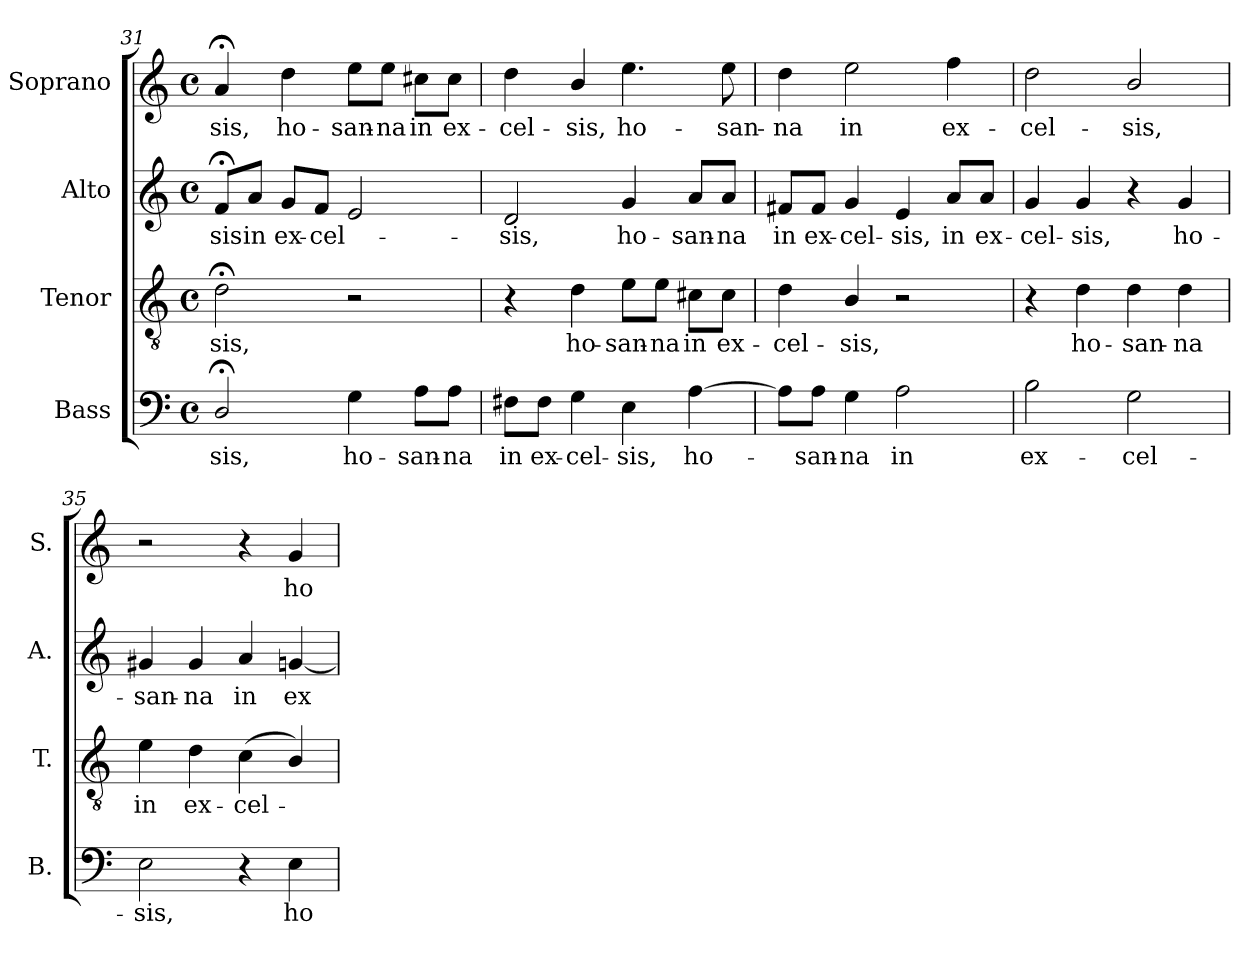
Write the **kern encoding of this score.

**kern	**text	**kern	**text	**kern	**text	**kern	**text
*part4	*part4	*part3	*part3	*part2	*part2	*part1	*part1
*staff4	*staff4	*staff3	*staff3	*staff2	*staff2	*staff1	*staff1
*I"Bass	*	*I"Tenor	*	*I"Alto	*	*I"Soprano	*
*I'B.	*	*I'T.	*	*I'A.	*	*I'S.	*
*clefF4	*	*clefGv2	*	*clefG2	*	*clefG2	*
*	*	*ITrd7c12	*	*	*	*	*
*k[]	*	*k[]	*	*k[]	*	*k[]	*
*C:	*	*C:	*	*C:	*	*C:	*
*M4/4	*	*M4/4	*	*M4/4	*	*M4/4	*
*met(c)	*	*met(c)	*	*met(c)	*	*met(c)	*
=31	=31	=31	=31	=31	=31	=31	=31
!	!LO:LY:b:color=#000000	!	!	!	!	!	!
!	!	!	!LO:LY:b:color=#000000	!	!	!	!
!	!	!	!	!	!LO:LY:b:color=#000000	!	!
!	!	!	!	!	!	!	!LO:LY:b:color=#000000
2D;i/	-sis,	2D;i\	-sis,	8f;i/L	-sis	4a;i/	-sis,
!	!	!	!	!	!LO:LY:b:color=#000000	!	!
.	.	.	.	8ai/J	in	.	.
!	!	!	!	!	!LO:LY:b:color=#000000	!	!
!	!	!	!	!	!	!	!LO:LY:b:color=#000000
.	.	.	.	8gi/L	ex-	4ddi\	ho-
!	!	!	!	!	!LO:LY:b:color=#000000	!	!
.	.	.	.	8fi/J	-cel-	.	.
!	!LO:LY:b:color=#000000	!	!	!	!	!	!
!	!	!	!	!	!	!	!LO:LY:b:color=#000000
4Gi\	ho-	2r	.	2ei/	.	8eei\L	-san-
!	!	!	!	!	!	!	!LO:LY:b:color=#000000
.	.	.	.	.	.	8eei\J	-na
!	!LO:LY:b:color=#000000	!	!	!	!	!	!
!	!	!	!	!	!	!	!LO:LY:b:color=#000000
8Ai\L	-san-	.	.	.	.	8cc#Xi\L	in
!	!LO:LY:b:color=#000000	!	!	!	!	!	!
!	!	!	!	!	!	!	!LO:LY:b:color=#000000
8Ai\J	-na	.	.	.	.	8cc#i\J	ex-
=32	=32	=32	=32	=32	=32	=32	=32
!	!LO:LY:b:color=#000000	!	!	!	!	!	!
!	!	!	!	!	!LO:LY:b:color=#000000	!	!
!	!	!	!	!	!	!	!LO:LY:b:color=#000000
8F#Xi\L	in	4r	.	2di/	-sis,	4ddi\	-cel-
!	!LO:LY:b:color=#000000	!	!	!	!	!	!
8F#i\J	ex-	.	.	.	.	.	.
!	!LO:LY:b:color=#000000	!	!	!	!	!	!
!	!	!	!LO:LY:b:color=#000000	!	!	!	!
!	!	!	!	!	!	!	!LO:LY:b:color=#000000
4Gi\	-cel-	4Di\	ho-	.	.	4bi/	-sis,
!	!LO:LY:b:color=#000000	!	!	!	!	!	!
!	!	!	!LO:LY:b:color=#000000	!	!	!	!
!	!	!	!	!	!LO:LY:b:color=#000000	!	!
!	!	!	!	!	!	!	!LO:LY:b:color=#000000
4Ei\	-sis,	8Ei\L	-san-	4gi/	ho-	4.eei\	ho-
!	!	!	!LO:LY:b:color=#000000	!	!	!	!
.	.	8Ei\J	-na	.	.	.	.
!	!LO:LY:b:color=#000000	!	!	!	!	!	!
!	!	!	!LO:LY:b:color=#000000	!	!	!	!
!	!	!	!	!	!LO:LY:b:color=#000000	!	!
[4Ai\	ho-	8C#Xi\L	in	8ai/L	-san-	.	.
!	!	!	!LO:LY:b:color=#000000	!	!	!	!
!	!	!	!	!	!LO:LY:b:color=#000000	!	!
!	!	!	!	!	!	!	!LO:LY:b:color=#000000
.	.	8C#i\J	ex-	8ai/J	-na	8eei\	-san-
=33	=33	=33	=33	=33	=33	=33	=33
!	!	!	!LO:LY:b:color=#000000	!	!	!	!
!	!	!	!	!	!LO:LY:b:color=#000000	!	!
!	!	!	!	!	!	!	!LO:LY:b:color=#000000
8Ai\L]	.	4Di\	-cel-	8f#Xi/L	in	4ddi\	-na
!	!LO:LY:b:color=#000000	!	!	!	!	!	!
!	!	!	!	!	!LO:LY:b:color=#000000	!	!
8Ai\J	-san-	.	.	8f#i/J	ex-	.	.
!	!LO:LY:b:color=#000000	!	!	!	!	!	!
!	!	!	!LO:LY:b:color=#000000	!	!	!	!
!	!	!	!	!	!LO:LY:b:color=#000000	!	!
!	!	!	!	!	!	!	!LO:LY:b:color=#000000
4Gi\	-na	4BBi/	-sis,	4gi/	-cel-	2eei\	in
!	!LO:LY:b:color=#000000	!	!	!	!	!	!
!	!	!	!	!	!LO:LY:b:color=#000000	!	!
2Ai\	in	2r	.	4ei/	-sis,	.	.
!	!	!	!	!	!LO:LY:b:color=#000000	!	!
!	!	!	!	!	!	!	!LO:LY:b:color=#000000
.	.	.	.	8ai/L	in	4ffi\	ex-
!	!	!	!	!	!LO:LY:b:color=#000000	!	!
.	.	.	.	8ai/J	ex-	.	.
!!LO:LB:g=z
=34	=34	=34	=34	=34	=34	=34	=34
!	!LO:LY:b:color=#000000	!	!	!	!	!	!
!	!	!	!	!	!LO:LY:b:color=#000000	!	!
!	!	!	!	!	!	!	!LO:LY:b:color=#000000
2Bi\	ex-	4r	.	4gi/	-cel-	2ddi\	-cel-
!	!	!	!LO:LY:b:color=#000000	!	!	!	!
!	!	!	!	!	!LO:LY:b:color=#000000	!	!
.	.	4Di\	ho-	4gi/	-sis,	.	.
!	!LO:LY:b:color=#000000	!	!	!	!	!	!
!	!	!	!LO:LY:b:color=#000000	!	!	!	!
!	!	!	!	!	!	!	!LO:LY:b:color=#000000
2Gi\	-cel-	4Di\	-san-	4r	.	2bi/	-sis,
!	!	!	!LO:LY:b:color=#000000	!	!	!	!
!	!	!	!	!	!LO:LY:b:color=#000000	!	!
.	.	4Di\	-na	4gi/	ho-	.	.
=35	=35	=35	=35	=35	=35	=35	=35
!	!LO:LY:b:color=#000000	!	!	!	!	!	!
!	!	!	!LO:LY:b:color=#000000	!	!	!	!
!	!	!	!	!	!LO:LY:b:color=#000000	!	!
2Ei\	-sis,	4Ei\	in	4g#Xi/	-san-	2r	.
!	!	!	!LO:LY:b:color=#000000	!	!	!	!
!	!	!	!	!	!LO:LY:b:color=#000000	!	!
.	.	4Di\	ex-	4g#i/	-na	.	.
!	!	!	!LO:LY:b:color=#000000	!	!	!	!
!	!	!	!	!	!LO:LY:b:color=#000000	!	!
4r	.	(4Ci\	-cel-	4ai/	in	4r	.
!	!LO:LY:b:color=#000000	!	!	!	!	!	!
!	!	!	!	!	!LO:LY:b:color=#000000	!	!
!	!	!	!	!	!	!	!LO:LY:b:color=#000000
4Ei\	ho-	4BBi/)	.	[4gi/	ex-	4gi/	ho-
=	=	=	=	=	=	=	=
*-	*-	*-	*-	*-	*-	*-	*-
